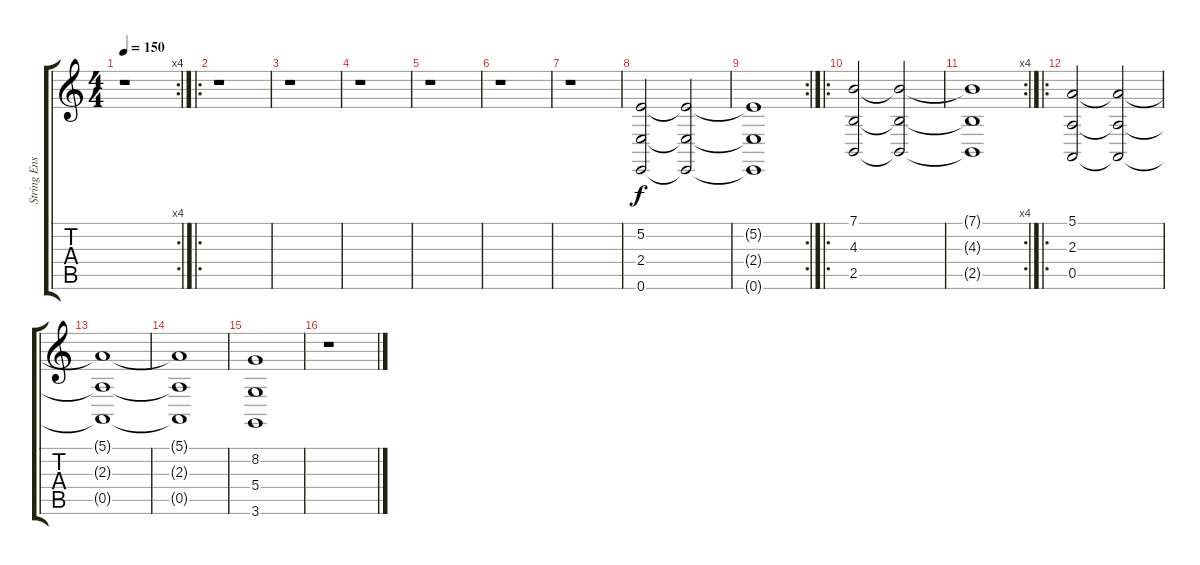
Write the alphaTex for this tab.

\track ("String Ensemble" "String Ens") {instrument stringensemble1}
\staff {score tabs}
\tuning (E4 B3 G3 D3 A2 E2) {hide}
\rc 4
\ts (4 4)
\tempo 150
\clef g2
\ks c
r.1{dy f} |
\ro
r.1 |
r.1 |
r.1 |
r.1 |
r.1 |
r.1 |
(5.2 2.4 0.6).2 (5.2{t} 2.4{t} 0.6{t}).2 |
\rc 2
(5.2{t} 2.4{t} 0.6{t}).1 |
\ro
(7.1 4.3 2.5).2 (7.1{t} 4.3{t} 2.5{t}).2 |
\rc 4
(7.1{t} 4.3{t} 2.5{t}).1 |
\ro
(5.1 2.3 0.5).2 (5.1{t} 2.3{t} 0.5{t}).2 |
(5.1{t} 2.3{t} 0.5{t}).1 |
(5.1{t} 2.3{t} 0.5{t}).1 |
(8.2 5.4 3.6).1 |
r.1
